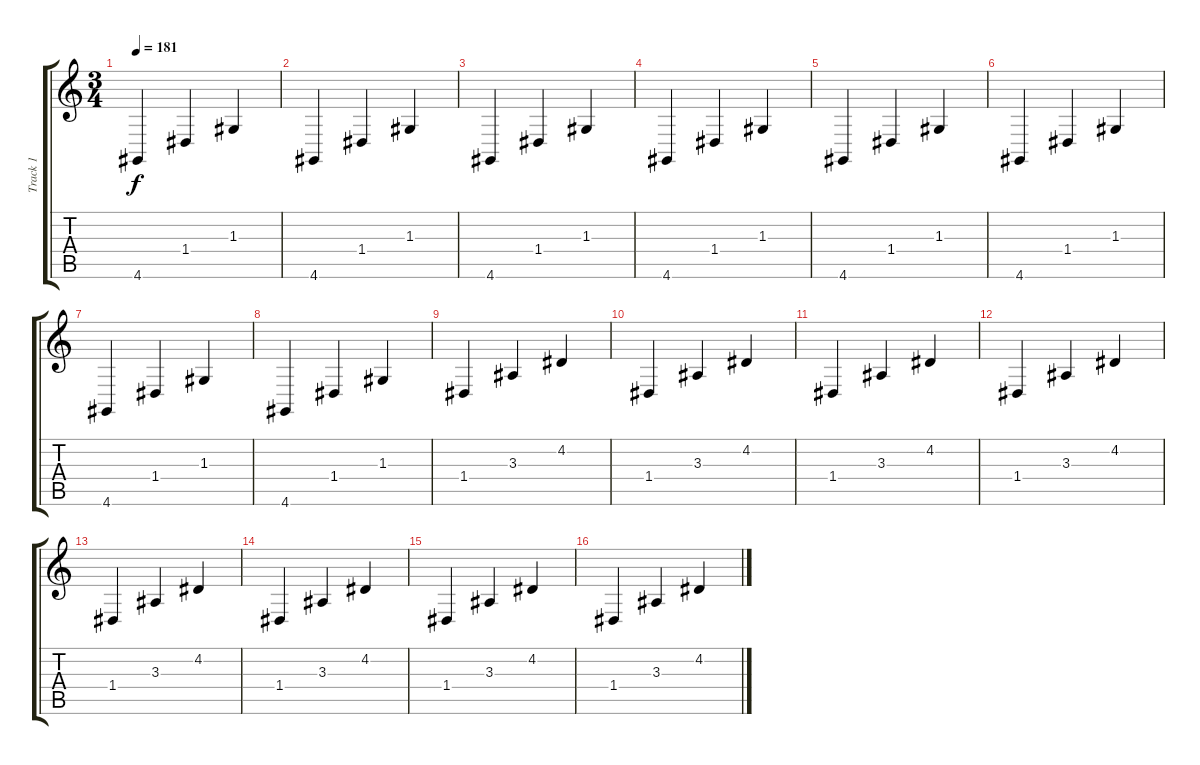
\track ("Track 1" "Track 1") {instrument acousticgrandpiano}
\staff {score tabs}
\tuning (E4 B3 G3 D3 A2 E2) {hide}
\ts (3 4)
\tempo 181
\clef g2
\ks c
4.6.4{dy f} 1.4.4 1.3.4 |
4.6.4 1.4.4 1.3.4 |
4.6.4 1.4.4 1.3.4 |
4.6.4 1.4.4 1.3.4 |
4.6.4 1.4.4 1.3.4 |
4.6.4 1.4.4 1.3.4 |
4.6.4 1.4.4 1.3.4 |
4.6.4 1.4.4 1.3.4 |
1.4.4 3.3.4 4.2.4 |
1.4.4 3.3.4 4.2.4 |
1.4.4 3.3.4 4.2.4 |
1.4.4 3.3.4 4.2.4 |
1.4.4 3.3.4 4.2.4 |
1.4.4 3.3.4 4.2.4 |
1.4.4 3.3.4 4.2.4 |
1.4.4 3.3.4 4.2.4
